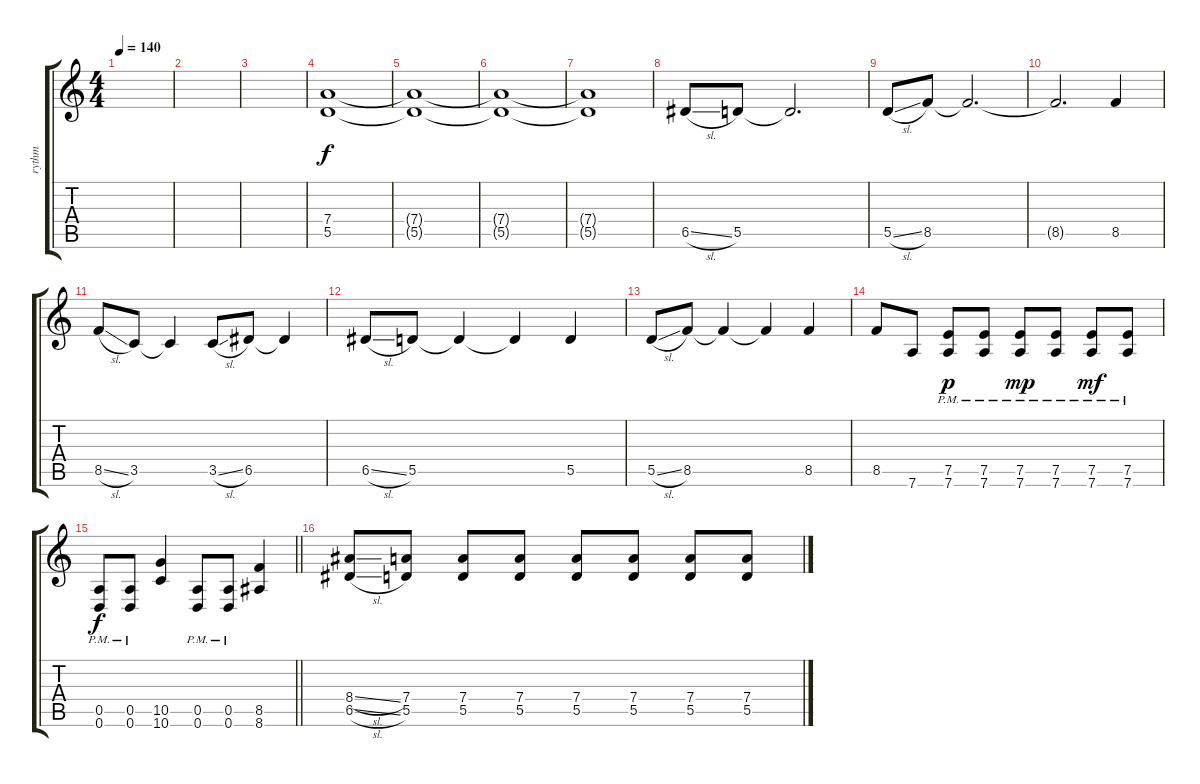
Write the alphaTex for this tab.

\track ("rythm" "rythm") {instrument distortionguitar}
\staff {score tabs}
\tuning (E4 B3 G3 D3 A2 D2) {hide}
\ts (4 4)
\tempo 140
\clef g2
\ks c
|
|
|
(7.4 5.5).1{volume 7} |
(7.4{t} 5.5{t}).1 |
(7.4{t} 5.5{t}).1 |
(7.4{t} 5.5{t}).1 |
6.5{sl}.8{volume 13} 5.5.8 5.5{t}.2{d} |
5.5{sl}.8 8.5.8 8.5{t}.2{d} |
8.5{t}.2{d} 8.5.4 |
8.5{sl}.8 3.5.8 3.5{t}.4 3.5{sl}.8 6.5.8 6.5{t}.4 |
6.5{sl}.8 5.5.8 5.5{t}.4 5.5{t}.4 5.5.4 |
5.5{sl}.8 8.5.8 8.5{t}.4 8.5{t}.4 8.5.4 |
8.5.8 7.6.8 (7.5{pm} 7.6{pm}).8{dy p} (7.5{pm} 7.6{pm}).8 (7.5{pm} 7.6{pm}).8{dy mp} (7.5{pm} 7.6{pm}).8 (7.5{pm} 7.6{pm}).8{dy mf} (7.5{pm} 7.6{pm}).8 |
\barLineRight lightlight
(0.5{pm} 0.6{pm}).8{dy f} (0.5{pm} 0.6{pm}).8 (10.5 10.6).4 (0.5{pm} 0.6{pm}).8 (0.5{pm} 0.6{pm}).8 (8.5 8.6).4 |
(8.4{sl} 6.5{sl}).8 (7.4 5.5).8 (7.4 5.5).8 (7.4 5.5).8 (7.4 5.5).8 (7.4 5.5).8 (7.4 5.5).8 (7.4 5.5).8
